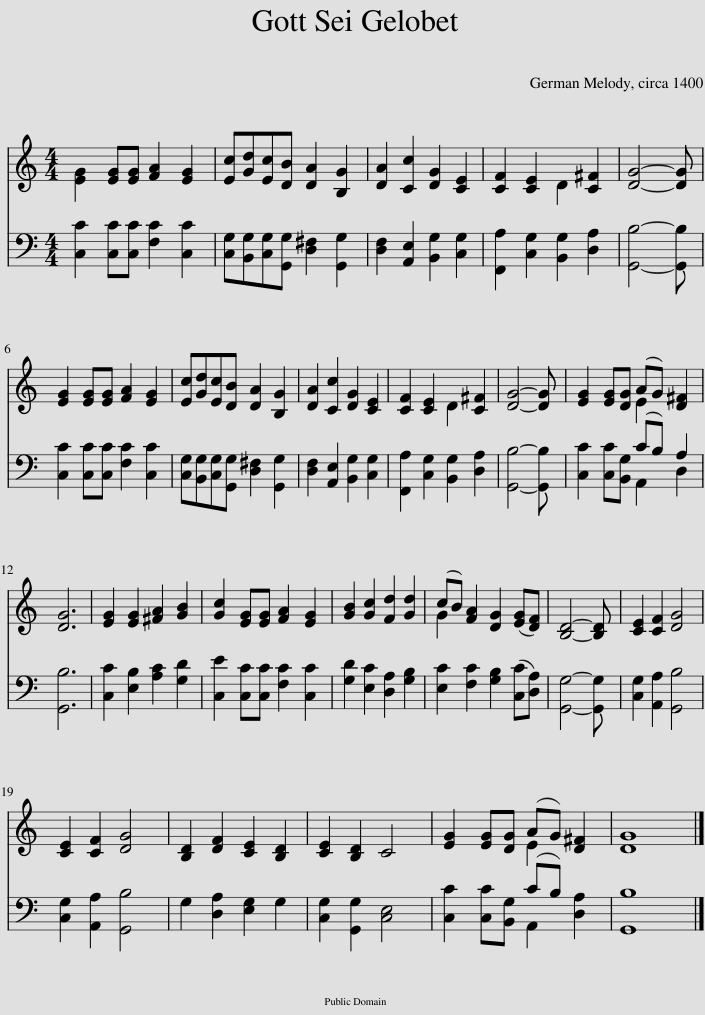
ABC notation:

X:1
%%score ( 1 2 ) ( 3 4 )
L:1/8
M:4/4
I:linebreak $
K:C
V:1 treble
V:2 treble
V:3 bass
V:4 bass
V:1
 [EG]2 [EG][EG] [FA]2 [EG]2 | [Ec][Gd][Ec][DB] [DA]2 [B,G]2 | [DA]2 [Cc]2 [DG]2 [CE]2 | [CF]2 [CE]2 D2 [C^F]2 | [DG]4- [DG] |$ %5
 [EG]2 [EG][EG] [FA]2 [EG]2 | [Ec][Gd][Ec][DB] [DA]2 [B,G]2 | [DA]2 [Cc]2 [DG]2 [CE]2 | [CF]2 [CE]2 D2 [C^F]2 | [DG]4- [DG] | %10
 [EG]2 [EG][DG] (AG) [D^F]2 |$ [DG]6 | [EG]2 [EG]2 [^FA]2 [GB]2 | [Gc]2 [EG][EG] [FA]2 [EG]2 | [GB]2 [Gc]2 [Fd]2 [Gd]2 | %15
 (cB) [FA]2 [DG]2 ([EG][DF]) | [B,D]4- [B,D] | [CE]2 [CF]2 [DG]4 |$ [CE]2 [CF]2 [DG]4 | [B,D]2 [DF]2 [CE]2 [B,D]2 | %20
 [CE]2 [B,D]2 C4 | [EG]2 [EG][DG] (AG) [D^F]2 | [DG]8 |] %23
V:2
 x8 | x8 | x8 | x8 | x5 |$ %5
 x8 | x8 | x8 | x8 | x5 | %10
 x4 E2 x2 |$ x6 | x8 | x8 | x8 | %15
 G2 x6 | x5 | x8 |$ x8 | x8 | %20
 x8 | x4 E2 x2 | x8 |] %23
V:3
 [C,C]2 [C,C][C,C] [F,C]2 [C,C]2 | [C,G,][B,,G,][C,G,][G,,G,] [D,^F,]2 [G,,G,]2 | [D,F,]2 [A,,E,]2 [B,,G,]2 [C,G,]2 | [F,,A,]2 [C,G,]2 [B,,G,]2 [D,A,]2 | [G,,B,]4- [G,,B,] |$ %5
 [C,C]2 [C,C][C,C] [F,C]2 [C,C]2 | [C,G,][B,,G,][C,G,][G,,G,] [D,^F,]2 [G,,G,]2 | [D,F,]2 [A,,E,]2 [B,,G,]2 [C,G,]2 | [F,,A,]2 [C,G,]2 [B,,G,]2 [D,A,]2 | [G,,B,]4- [G,,B,] | %10
 [C,C]2 [C,C][B,,G,] (CB,) A,2 |$ [G,,B,]6 | [C,C]2 [E,B,]2 [A,C]2 [G,D]2 | [C,E]2 [C,C][C,C] [F,C]2 [C,C]2 | [G,D]2 [E,C]2 [D,A,]2 [G,B,]2 | %15
 [E,C]2 [F,C]2 [G,B,]2 ([C,C][D,A,]) | [G,,G,]4- [G,,G,] | [C,G,]2 [A,,A,]2 [G,,B,]4 |$ [C,G,]2 [A,,A,]2 [G,,B,]4 | G,2 [D,A,]2 [E,G,]2 G,2 | %20
 [C,G,]2 [G,,G,]2 [C,E,]4 | [C,C]2 [C,C][B,,G,] (CB,) D,2 | [G,,B,]8 |] %23
V:4
 x8 | x8 | x8 | x8 | x5 |$ %5
 x8 | x8 | x8 | x8 | x5 | %10
 x4 A,,2 D,2 |$ x6 | x8 | x8 | x8 | %15
 x8 | x5 | x8 |$ x8 | x8 | %20
 x8 | x4 A,,2 A,2 | x8 |] %23
